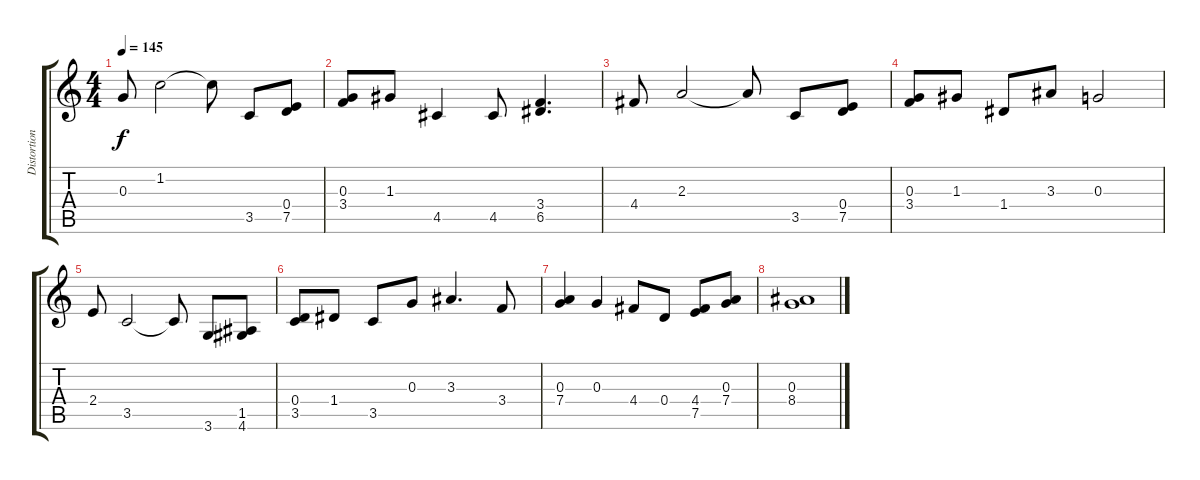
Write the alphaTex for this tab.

\track ("Distortion Guitar" "Distortion") {instrument distortionguitar}
\staff {score tabs}
\tuning (E4 B3 G3 D3 A2 E2) {hide}
\ts (4 4)
\tempo 145
\clef g2
\ks c
0.3.8{dy f} 1.2.2 1.2{t}.8 3.5.8 (0.4 7.5).8 |
(0.3 3.4).8 1.3.8 4.5.4 4.5.8 (3.4 6.5).4{d} |
4.4.8 2.3.2 2.3{t}.8 3.5.8 (0.4 7.5).8 |
(0.3 3.4).8 1.3.8 1.4.8 3.3.8 0.3.2 |
2.4.8 3.5.2 3.5{t}.8 3.6.8 (1.5 4.6).8 |
(0.4 3.5).8 1.4.8 3.5.8 0.3.8 3.3.4{d} 3.4.8 |
(0.3 7.4).4 0.3.4 4.4.8 0.4.8 (4.4 7.5).8 (0.3 7.4).8 |
(0.3 8.4).1
